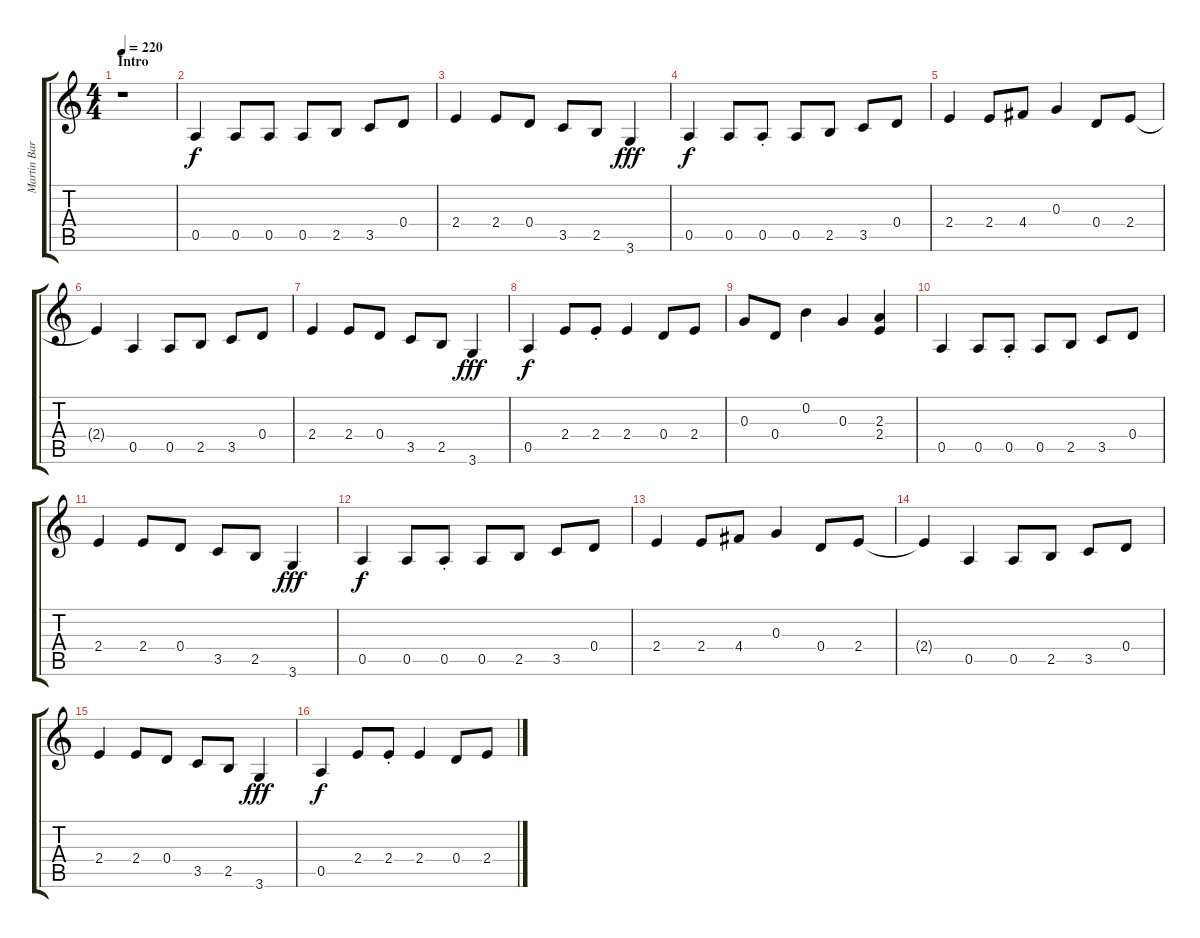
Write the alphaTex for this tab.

\track ("Martin Barre (Acoustic Guitar)" "Martin Bar") {instrument acousticguitarsteel}
\staff {score tabs}
\tuning (E4 B3 G3 D3 A2 E2) {hide}
\ts (4 4)
\section ("" "Intro")
\tempo 220
\clef g2
\ks c
r.1{dy f instrument acousticguitarsteel} |
0.5.4 0.5.8 0.5.8 0.5.8 2.5.8 3.5.8 0.4.8 |
2.4.4 2.4.8 0.4.8 3.5.8 2.5.8 3.6.4{dy fff} |
0.5.4{dy f} 0.5.8 0.5{st}.8 0.5.8 2.5.8 3.5.8 0.4.8 |
2.4.4 2.4.8 4.4.8 0.3.4 0.4.8 2.4.8 |
2.4{t}.4 0.5.4 0.5.8 2.5.8 3.5.8 0.4.8 |
2.4.4 2.4.8 0.4.8 3.5.8 2.5.8 3.6.4{dy fff} |
0.5.4{dy f} 2.4.8 2.4{st}.8 2.4.4 0.4.8 2.4.8 |
0.3.8 0.4.8 0.2.4 0.3.4 (2.3 2.4).4 |
0.5.4 0.5.8 0.5{st}.8 0.5.8 2.5.8 3.5.8 0.4.8 |
2.4.4 2.4.8 0.4.8 3.5.8 2.5.8 3.6.4{dy fff} |
0.5.4{dy f} 0.5.8 0.5{st}.8 0.5.8 2.5.8 3.5.8 0.4.8 |
2.4.4 2.4.8 4.4.8 0.3.4 0.4.8 2.4.8 |
2.4{t}.4 0.5.4 0.5.8 2.5.8 3.5.8 0.4.8 |
2.4.4 2.4.8 0.4.8 3.5.8 2.5.8 3.6.4{dy fff} |
0.5.4{dy f} 2.4.8 2.4{st}.8 2.4.4 0.4.8 2.4.8
